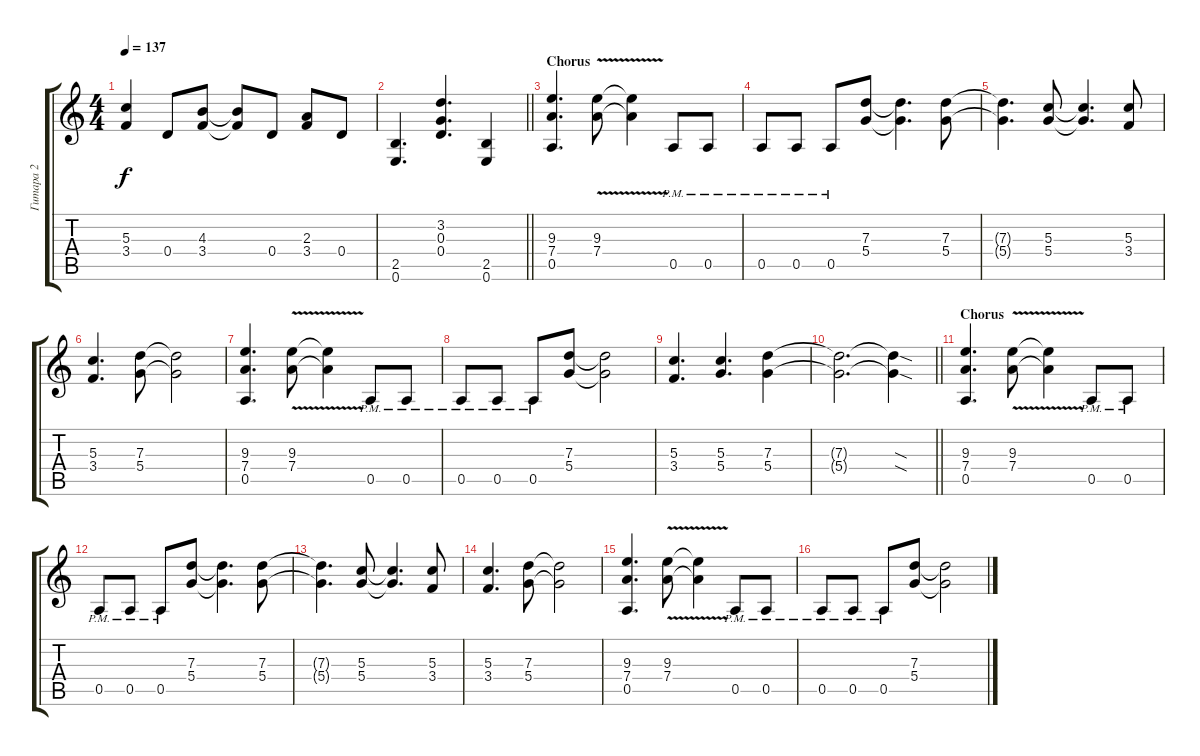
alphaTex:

\track ("Гитара 2" "Гитара 2") {instrument distortionguitar}
\staff {score tabs}
\tuning (E4 B3 G3 D3 A2 E2) {hide}
\ts (4 4)
\tempo 137
\clef g2
\ks aminor
(5.3 3.4).4{dy f} 0.4.8 (4.3 3.4).8 (4.3{t} 3.4{t}).8 0.4.8 (2.3 3.4).8 0.4.8 |
\barLineRight lightlight
(2.5 0.6).4{d} (3.2 0.3 0.4).4{d} (2.5 0.6).4 |
\section ("" "Chorus")
(9.3 7.4 0.5).4{d} (9.3{v} 7.4).8 (9.3{t} 7.4{t}).4 0.5{pm}.8 0.5{pm}.8 |
0.5{pm}.8 0.5{pm}.8 0.5{pm}.8 (7.3 5.4).8 (7.3{t} 5.4{t}).4{d} (7.3 5.4).8 |
(7.3{t} 5.4{t}).4{d} (5.3 5.4).8 (5.3{t} 5.4{t}).4{d} (5.3 3.4).8 |
(5.3 3.4).4{d} (7.3 5.4).8 (7.3{t} 5.4{t}).2 |
(9.3 7.4 0.5).4{d} (9.3{v} 7.4).8 (9.3{t} 7.4{t}).4 0.5{pm}.8 0.5{pm}.8 |
0.5{pm}.8 0.5{pm}.8 0.5{pm}.8 (7.3 5.4).8 (7.3{t} 5.4{t}).2 |
(5.3 3.4).4{d} (5.3 5.4).4{d} (7.3 5.4).4 |
\barLineRight lightlight
(7.3{t} 5.4{t}).2{d} (7.3{sod t} 5.4{sod t}).4 |
\section ("" "Chorus")
(9.3 7.4 0.5).4{d} (9.3{v} 7.4).8 (9.3{t} 7.4{t}).4 0.5{pm}.8 0.5{pm}.8 |
0.5{pm}.8 0.5{pm}.8 0.5{pm}.8 (7.3 5.4).8 (7.3{t} 5.4{t}).4{d} (7.3 5.4).8 |
(7.3{t} 5.4{t}).4{d} (5.3 5.4).8 (5.3{t} 5.4{t}).4{d} (5.3 3.4).8 |
(5.3 3.4).4{d} (7.3 5.4).8 (7.3{t} 5.4{t}).2 |
(9.3 7.4 0.5).4{d} (9.3{v} 7.4).8 (9.3{t} 7.4{t}).4 0.5{pm}.8 0.5{pm}.8 |
0.5{pm}.8 0.5{pm}.8 0.5{pm}.8 (7.3 5.4).8 (7.3{t} 5.4{t}).2
